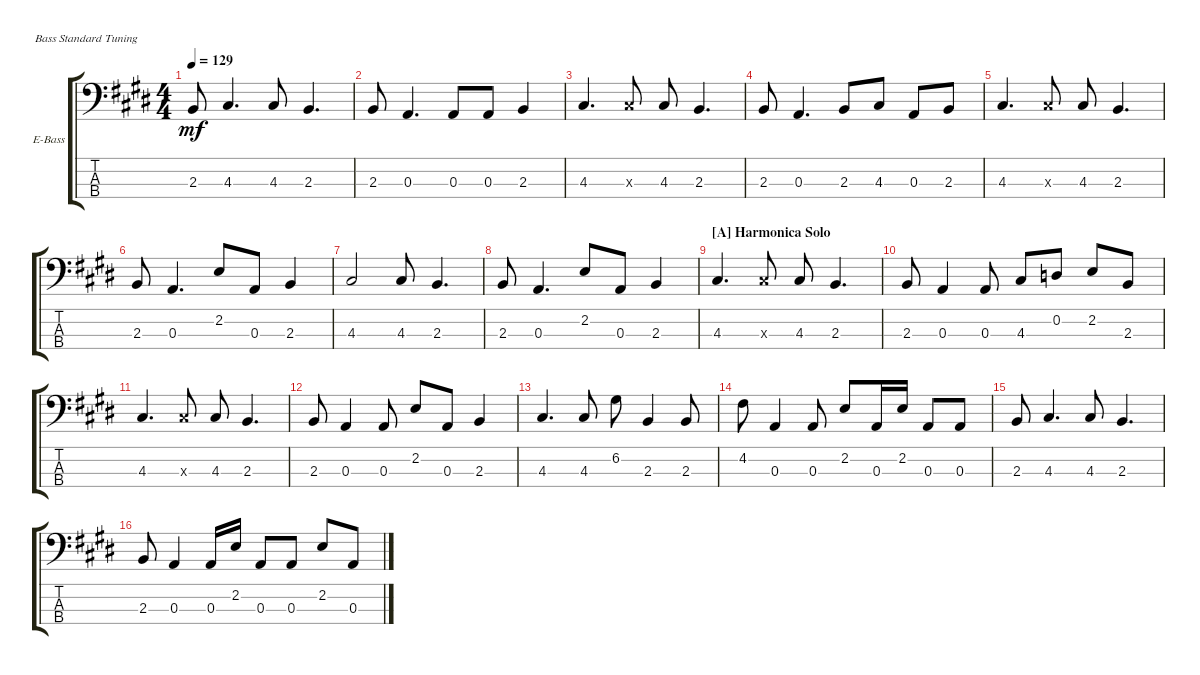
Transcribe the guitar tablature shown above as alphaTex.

\defaultSystemsLayout 4
\bracketExtendMode groupsimilarinstruments
\firstSystemTrackNameOrientation horizontal
\otherSystemsTrackNameOrientation horizontal
\chordDiagramsInScore
\track ("Electric Bass" "E-Bass") {instrument electricbassfinger}
\staff {score tabs}
\tuning (G2 D2 A1 E1)
\ts (4 4)
\tempo 129
\clef f4
\ks c#minor
2.3.8{dy mf} 4.3.4{d} 4.3.8 2.3.4{d} |
2.3.8 0.3.4{d} 0.3.8 0.3.8 2.3.4 |
4.3.4{d} 4.3{x}.8 4.3.8 2.3.4{d} |
2.3.8 0.3.4{d} 2.3.8 4.3.8 0.3.8 2.3.8 |
4.3.4{d} 4.3{x}.8 4.3.8 2.3.4{d} |
2.3.8 0.3.4{d} 2.2.8 0.3.8 2.3.4 |
4.3.2 4.3.8 2.3.4{d} |
2.3.8 0.3.4{d} 2.2.8 0.3.8 2.3.4 |
\section ("A" "Harmonica Solo")
4.3.4{d} 4.3{x}.8 4.3.8 2.3.4{d} |
2.3.8 0.3.4 0.3.8 4.3.8 0.2.8 2.2.8 2.3.8 |
4.3.4{d} 4.3{x}.8 4.3.8 2.3.4{d} |
2.3.8 0.3.4 0.3.8 2.2.8 0.3.8 2.3.4 |
4.3.4{d} 4.3.8 6.2.8 2.3.4 2.3.8 |
4.2.8 0.3.4 0.3.8 2.2.8 0.3.16 2.2.16 0.3.8 0.3.8 |
2.3.8 4.3.4{d} 4.3.8 2.3.4{d} |
2.3.8 0.3.4 0.3.16 2.2.16 0.3.8 0.3.8 2.2.8 0.3.8
